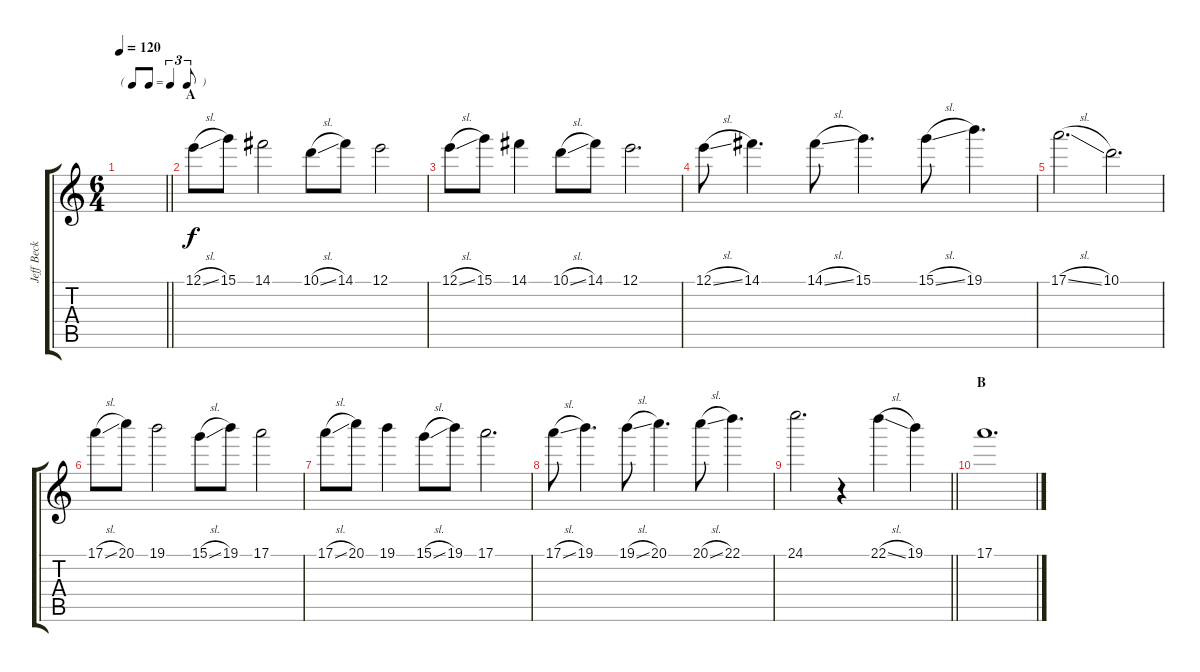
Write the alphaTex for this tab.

\track ("Jeff Beck 3" "Jeff Beck ") {instrument overdrivenguitar}
\staff {score tabs}
\tuning (E4 B3 G3 D3 A2 E2) {hide}
\ts (6 4)
\tf triplet8th
\tempo 120
\clef g2
\barLineRight lightlight
\ks c
|
\section ("" "A")
12.1{sl}.8 15.1.8 14.1.2 10.1{sl}.8 14.1.8 12.1.2 |
12.1{sl}.8 15.1.8 14.1.4 10.1{sl}.8 14.1.8 12.1.2{d} |
12.1{sl}.8 14.1.4{d} 14.1{sl}.8 15.1.4{d} 15.1{sl}.8 19.1.4{d} |
17.1{sl}.2{d} 10.1.2{d} |
17.1{sl}.8 20.1.8 19.1.2 15.1{sl}.8 19.1.8 17.1.2 |
17.1{sl}.8 20.1.8 19.1.4 15.1{sl}.8 19.1.8 17.1.2{d} |
17.1{sl}.8 19.1.4{d} 19.1{sl}.8 20.1.4{d} 20.1{sl}.8 22.1.4{d} |
\barLineRight lightlight
24.1.2{d} r.4 22.1{sl}.4 19.1.4 |
\section ("" "B")
17.1.1{d}
